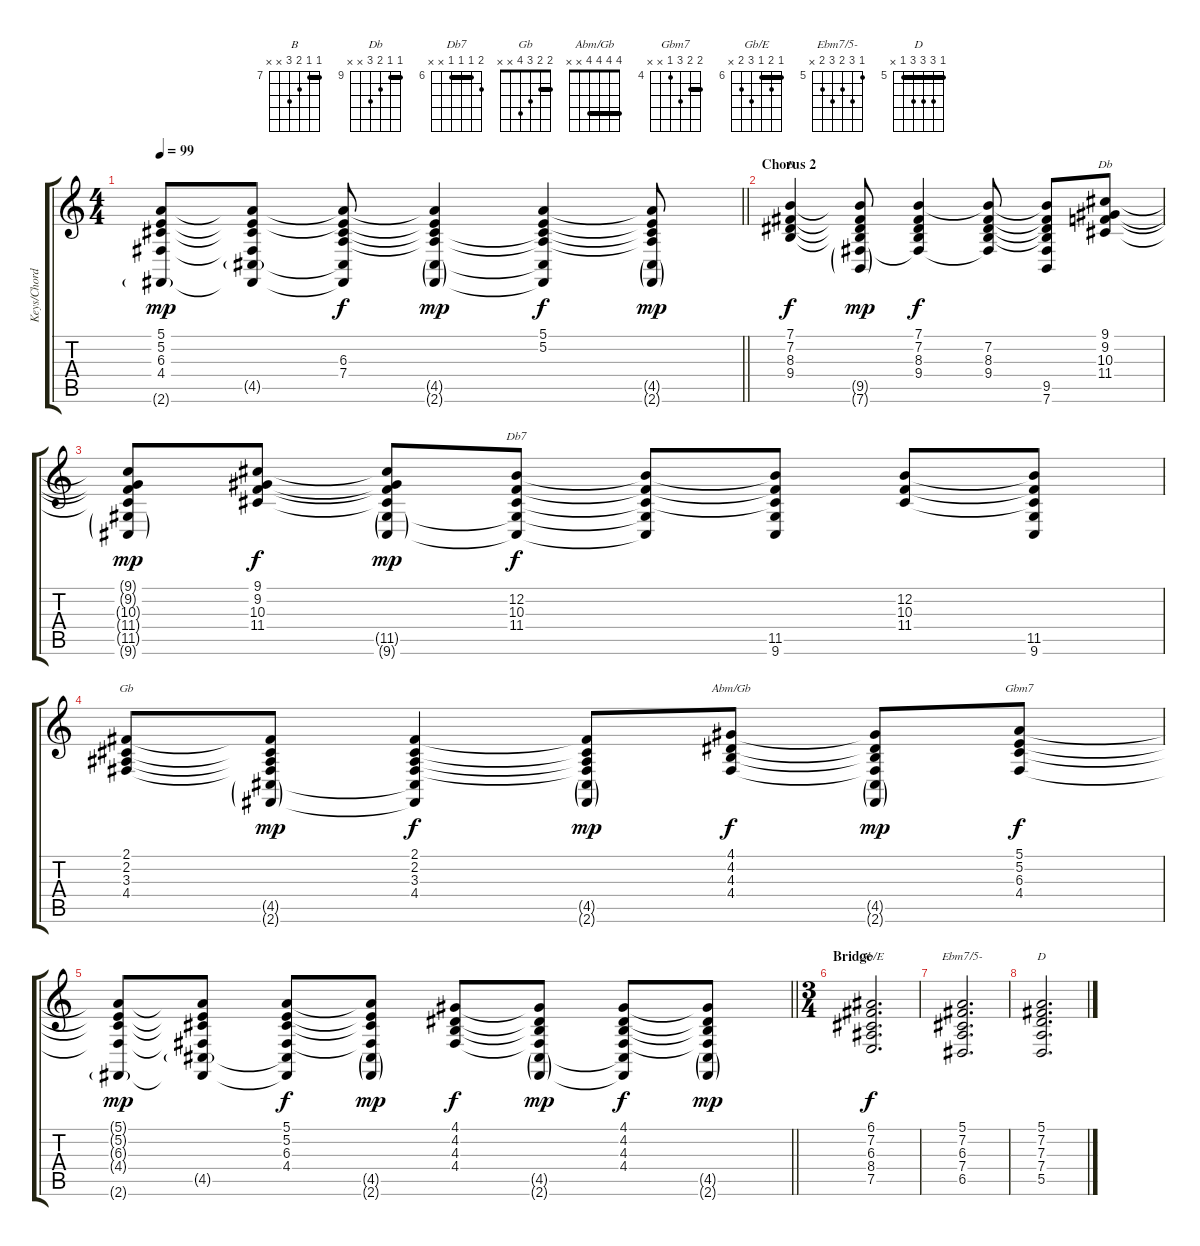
\track ("Keys/Chords" "Keys/Chord") {instrument electricpiano1}
\staff {score tabs}
\tuning (E4 B3 G3 D3 A2 E2) {hide}
\chord ("B" 7 7 8 9 x x) {firstfret 7 barre 7}
\chord ("Db" 9 9 10 11 x x) {firstfret 9 barre 9}
\chord ("Db7" 7 6 6 6 x x) {firstfret 6 barre 6}
\chord ("Gb" 2 2 3 4 x x) {barre 2}
\chord ("Abm/Gb" 4 4 4 4 x x) {barre 4}
\chord ("Gbm7" 5 5 6 4 x x) {firstfret 4 barre 5}
\chord ("Gb/E" 6 7 6 8 7 x) {firstfret 6 barre 6}
\chord ("Ebm7/5-" 5 7 6 7 6 x) {firstfret 5}
\chord ("D" 5 7 7 7 5 x) {firstfret 5 barre 5}
\ts (4 4)
\tempo 99
\clef g2
\barLineRight lightlight
\ks c
(5.1{t} 5.2{t} 6.3{t} 4.4{t} 2.6{g}).8{dy mp} (5.1{t} 5.2{t} 6.3{t} 4.4{t} 4.5{g} 2.6{t}).8 (5.1{t} 5.2{t} 6.3 7.4 4.5{t} 2.6{t}).8{dy f} (5.1{t} 5.2{t} 6.3{t} 7.4{t} 4.5{g} 2.6{g}).4{dy mp} (5.1 5.2 6.3{t} 7.4{t} 4.5{t} 2.6{t}).4{dy f} (5.1{t} 5.2{t} 6.3{t} 7.4{t} 4.5{g} 2.6{g}).8{dy mp} |
\section ("" "Chorus 2")
(7.1 7.2 8.3 9.4).4{ch "B" dy f} (7.1{t} 7.2{t} 8.3{t} 9.4{t} 9.5{g} 7.6{g}).8{dy mp} (7.1 7.2 8.3 9.4 9.5{t}).4{dy f} (7.1{t} 7.2 8.3 9.4 9.5{t}).8 (7.1{t} 7.2{t} 8.3{t} 9.4{t} 9.5 7.6).8 (9.1 9.2 10.3 11.4).8{ch "Db"} |
(9.1{t} 9.2{t} 10.3{t} 11.4{t} 11.5{g} 9.6{g}).8{dy mp} (9.1 9.2 10.3 11.4).8{dy f} (9.1{t} 9.2{t} 10.3{t} 11.4{t} 11.5{g} 9.6{g}).8{dy mp} (12.2 10.3 11.4 11.5{t} 9.6{t}).8{ch "Db7" dy f} (12.2{t} 10.3{t} 11.4{t} 11.5{t} 9.6{t}).8 (12.2{t} 10.3{t} 11.4{t} 11.5 9.6).8 (12.2 10.3 11.4).8 (12.2{t} 10.3{t} 11.4{t} 11.5 9.6).8 |
(2.1 2.2 3.3 4.4).8{ch "Gb"} (2.1{t} 2.2{t} 3.3{t} 4.4{t} 4.5{g} 2.6{g}).8{dy mp} (2.1 2.2 3.3 4.4 4.5{t} 2.6{t}).4{dy f} (2.1{t} 2.2{t} 3.3{t} 4.4{t} 4.5{g} 2.6{g}).8{dy mp} (4.1 4.2 4.3 4.4).8{ch "Abm/Gb" dy f} (4.1{t} 4.2{t} 4.3{t} 4.4{t} 4.5{g} 2.6{g}).8{dy mp} (5.1 5.2 6.3 4.4).8{ch "Gbm7" dy f} |
\barLineRight lightlight
(5.1{t} 5.2{t} 6.3{t} 4.4{t} 2.6{g}).8{dy mp} (5.1{t} 5.2{t} 6.3{t} 4.4{t} 4.5{g} 2.6{t}).8 (5.1 5.2 6.3 4.4 4.5{t} 2.6{t}).8{dy f} (5.1{t} 5.2{t} 6.3{t} 4.4{t} 4.5{g} 2.6{g}).8{dy mp} (4.1 4.2 4.3 4.4).8{dy f} (4.1{t} 4.2{t} 4.3{t} 4.4{t} 4.5{g} 2.6{g}).8{dy mp} (4.1 4.2 4.3 4.4 4.5{t} 2.6{t}).8{dy f} (4.1{t} 4.2{t} 4.3{t} 4.4{t} 4.5{g} 2.6{g}).8{dy mp} |
\ts (3 4)
\section ("" "Bridge")
(6.1 7.2 6.3 8.4 7.5).2{d ch "Gb/E" dy f} |
(5.1 7.2 6.3 7.4 6.5).2{d ch "Ebm7/5-"} |
(5.1 7.2 7.3 7.4 5.5).2{d ch "D"}
